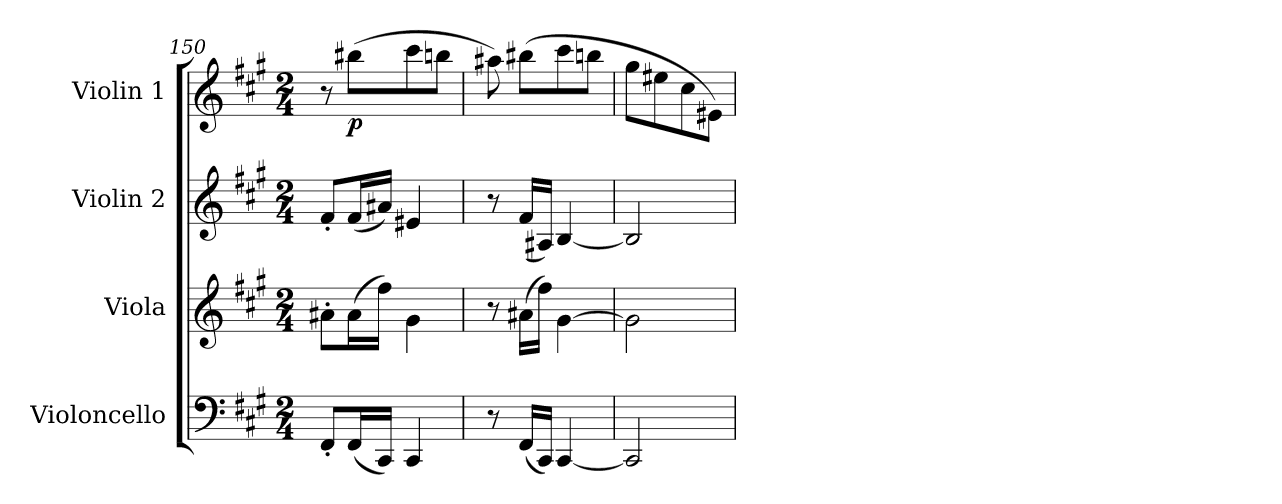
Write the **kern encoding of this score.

**kern	**kern	**kern	**kern	**dynam
*part4	*part3	*part2	*part1	*part1
*staff4	*staff3	*staff2	*staff1	*staff1
*I"Violoncello	*I"Viola	*I"Violin 2	*I"Violin 1	*
*I'Vc	*I'Vla	*I'Vln	*I'Vln	*
*clefF4	*clefG2	*clefG2	*clefG2	*
*k[f#c#g#]	*k[f#c#g#]	*k[f#c#g#]	*k[f#c#g#]	*
*M2/4	*M2/4	*M2/4	*M2/4	*
=150	=150	=150	=150	=150
8FF#'/L	8a#X'\L	8f#'/L	8r	.
!	!	!	!	!LO:DY:b
(16FF#/L	(16a#\L	(16f#/L	(8bb#X\L	p
16CC#/JJ)	16ff#\JJ)	16a#X/JJ)	.	.
4CC#/	4g#\	4e#X/	8ccc#\	.
.	.	.	8bbn\J	.
=151	=151	=151	=151	=151
8r	8r	8r	8aa#X\)	.
(16FF#/LL	(16a#X\LL	(16f#/LL	(8bb#X\L	.
16CC#/JJ)	16ff#\JJ)	16A#X/JJ)	.	.
[4CC#/	[4g#\	[4B/	8ccc#\	.
.	.	.	8bbn\J	.
=152	=152	=152	=152	=152
2CC#/]	2g#\]	2B/]	8gg#\L	.
.	.	.	8ee#X\	.
.	.	.	8cc#\	.
.	.	.	8e#X\J)	.
=	=	=	=	=
*-	*-	*-	*-	*-
